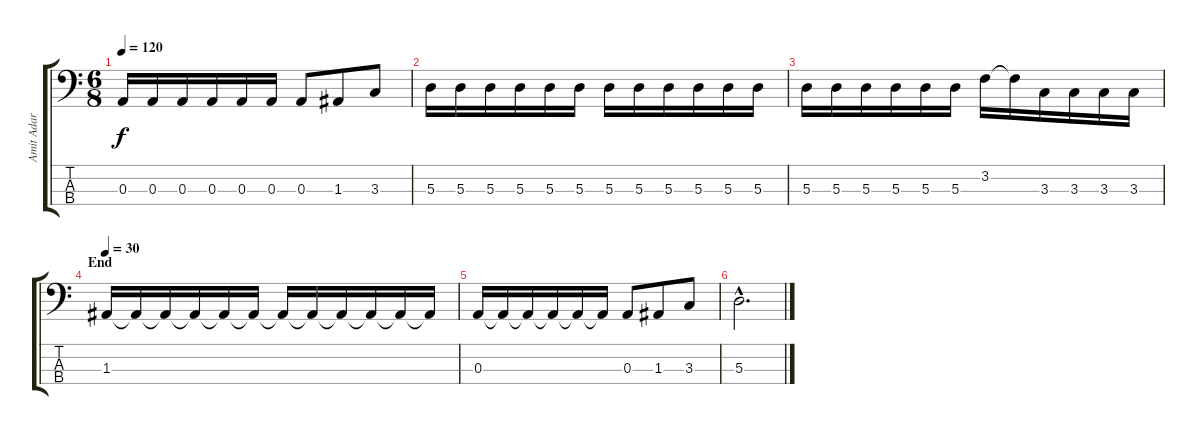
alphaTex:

\track ("Amit Adar" "Amit Adar") {instrument electricbassfinger}
\staff {score tabs}
\tuning (G2 D2 A1 E1) {hide}
\ts (6 8)
\tempo 120
\clef f4
\ks c
0.3.16{dy f} 0.3.16 0.3.16 0.3.16 0.3.16 0.3.16 0.3.8 1.3.8 3.3.8 |
5.3.16 5.3.16 5.3.16 5.3.16 5.3.16 5.3.16 5.3.16 5.3.16 5.3.16 5.3.16 5.3.16 5.3.16 |
5.3.16 5.3.16 5.3.16 5.3.16 5.3.16 5.3.16 3.2.16 3.2{t}.16 3.3.16 3.3.16 3.3.16 3.3.16 |
\section ("" "End")
\tempo 30
1.3.16 1.3{t}.16 1.3{t}.16 1.3{t}.16 1.3{t}.16 1.3{t}.16 1.3{t}.16 1.3{t}.16 1.3{t}.16 1.3{t}.16 1.3{t}.16 1.3{t}.16 |
0.3.16 0.3{t}.16 0.3{t}.16 0.3{t}.16 0.3{t}.16 0.3{t}.16 0.3.8 1.3.8 3.3.8 |
5.3{hac}.2{d}
